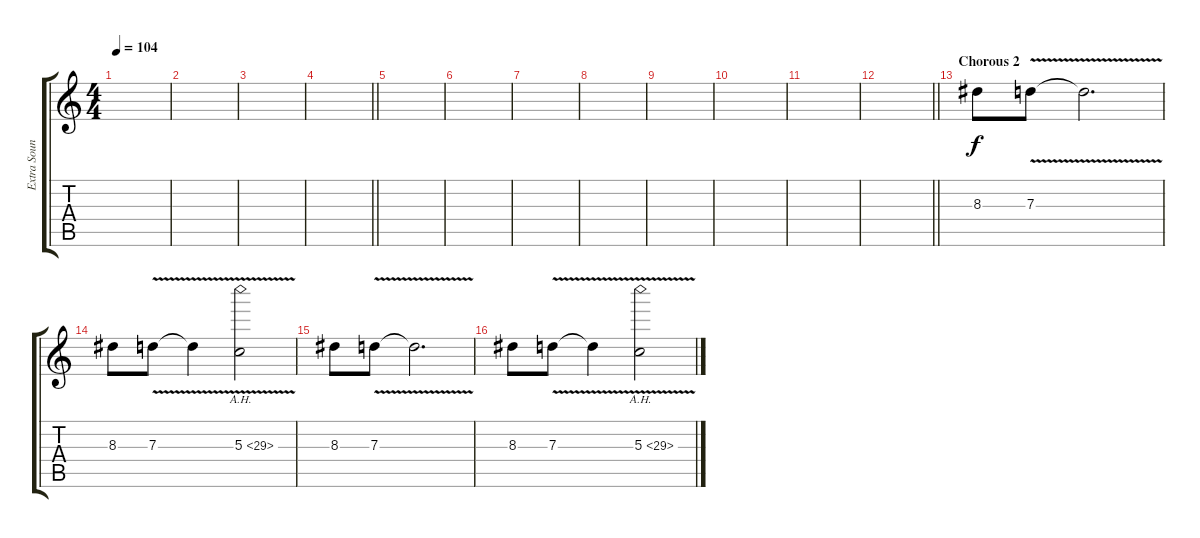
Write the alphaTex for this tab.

\track ("Extra Sound 2" "Extra Soun") {instrument distortionguitar}
\staff {score tabs}
\tuning (E4 B3 G3 D3 A2 D2) {hide}
\ts (4 4)
\tempo 104
\clef g2
\ks c
|
|
|
\barLineRight lightlight
|
|
|
|
|
|
|
|
\barLineRight lightlight
|
\section ("" "Chorous 2")
8.3.8 7.3{v}.8 7.3{t}.2{d} |
8.3.8 7.3{v}.8 7.3{t}.4 5.3{ah 24 v}.2 |
8.3.8 7.3{v}.8 7.3{t}.2{d} |
8.3.8 7.3{v}.8 7.3{t}.4 5.3{ah 24 v}.2
